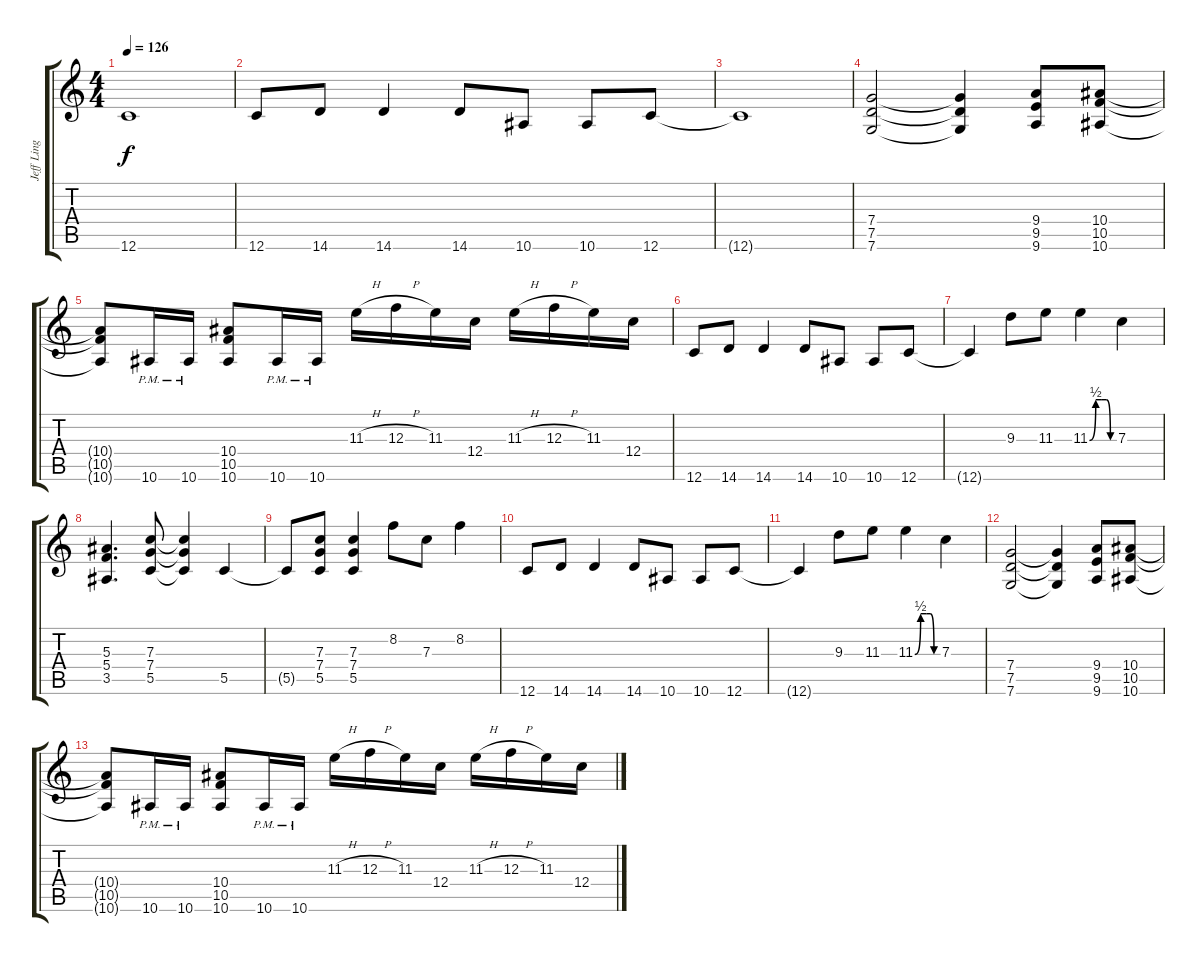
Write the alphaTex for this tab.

\track ("Jeff Ling" "Jeff Ling") {instrument overdrivenguitar}
\staff {score tabs}
\tuning (D4 A3 F3 C3 G2 C2) {hide}
\ts (4 4)
\tempo 126
\clef g2
\ks c
12.6{t}.1{dy f} |
12.6.8 14.6.8 14.6.4 14.6.8 10.6.8 10.6.8 12.6.8 |
12.6{t}.1 |
(7.4 7.5 7.6).2 (7.4{t} 7.5{t} 7.6{t}).4 (9.4 9.5 9.6).8 (10.4 10.5 10.6).8 |
(10.4{t} 10.5{t} 10.6{t}).8 10.6{pm}.16 10.6{pm}.16 (10.4 10.5 10.6).8 10.6{pm}.16 10.6{pm}.16 11.3{h}.16 12.3{h}.16 11.3.16 12.4.16 11.3{h}.16 12.3{h}.16 11.3.16 12.4.16 |
12.6.8 14.6.8 14.6.4 14.6.8 10.6.8 10.6.8 12.6.8 |
12.6{t}.4 9.3.8 11.3.8 11.3{be (custom 0 0 15 2 30 2 41 2 51 0 60 0)}.4 7.3.4 |
(5.3 5.4 3.5).4{d} (7.3 7.4 5.5).8 (7.3{t} 7.4{t} 5.5{t}).4 5.5.4 |
5.5{t}.8 (7.3 7.4 5.5).8 (7.3 7.4 5.5).4 8.2.8 7.3.8 8.2.4 |
12.6.8 14.6.8 14.6.4 14.6.8 10.6.8 10.6.8 12.6.8 |
12.6{t}.4 9.3.8 11.3.8 11.3{be (custom 0 0 15 2 30 2 40 2 50 0 60 0)}.4 7.3.4 |
(7.4 7.5 7.6).2 (7.4{t} 7.5{t} 7.6{t}).4 (9.4 9.5 9.6).8 (10.4 10.5 10.6).8 |
(10.4{t} 10.5{t} 10.6{t}).8 10.6{pm}.16 10.6{pm}.16 (10.4 10.5 10.6).8 10.6{pm}.16 10.6{pm}.16 11.3{h}.16 12.3{h}.16 11.3.16 12.4.16 11.3{h}.16 12.3{h}.16 11.3.16 12.4.16
